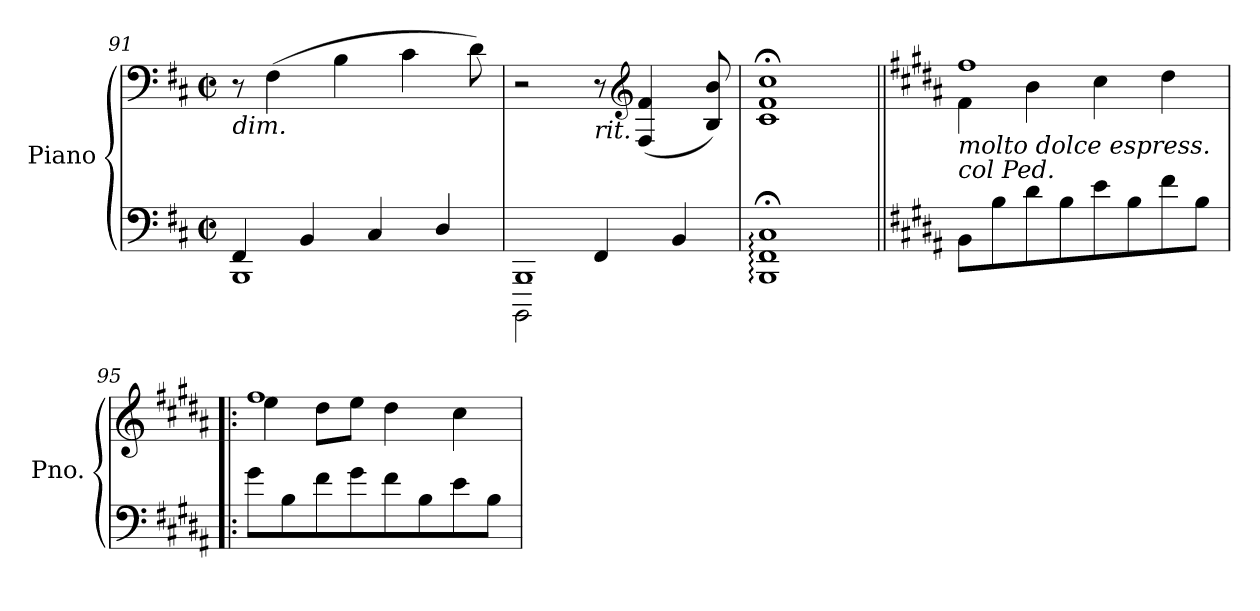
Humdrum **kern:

**kern	**kern
*part1	*part1
*staff2	*staff1
*I"Piano	*
*I'Pno.	*
*clefF4	*clefF4
*k[f#c#]	*k[f#c#]
*M2/2	*M2/2
*met(c|)	*met(c|)
=91	=91
*^	*
!	!	!LO:TX:b:i:t=dim.
1BBB:	4FF#/	8r
.	.	(>4F#\
.	4BB/	.
.	.	4B\
.	4C#/	.
.	.	4c#\
.	4D/	.
.	.	8d\)
=92	=92	=92
1BBB	2BBBB:\	2r
!	!	!LO:TX:b:i:t=rit.
.	4FF#/	8r
*	*	*clefG2
.	.	(<4F#/ 4f#/
.	4BB/	.
.	.	8B/ 8b/)
*v	*v	*
=93	=93
1BBB;: 1FF#;: 1C#;:	1c#;< 1f#;< 1cc#;<
!!LO:PB:g=z
=94||	=94||
*k[f#c#g#d#a#]	*k[f#c#g#d#a#]
*	*^
!	!LO:TX:b:i:t=molto dolce espress.	!
!	!LO:TX:b:i:t=col Ped.	!
8BB\L	1ff#	4f#\
8B\	.	.
8d#\	.	4b\
8B\	.	.
8e\	.	4cc#\
8B\	.	.
8f#\	.	4dd#\
8B\J	.	.
=95!|:	=95!|:	=95!|:
8g#\L	1ff#	4ee\
8B\	.	.
8f#\	.	8dd#\L
8g#\	.	8ee\J
8f#\	.	4dd#\
8B\	.	.
8e\	.	4cc#\
8B\J	.	.
*	*v	*v
=	=
*-	*-
